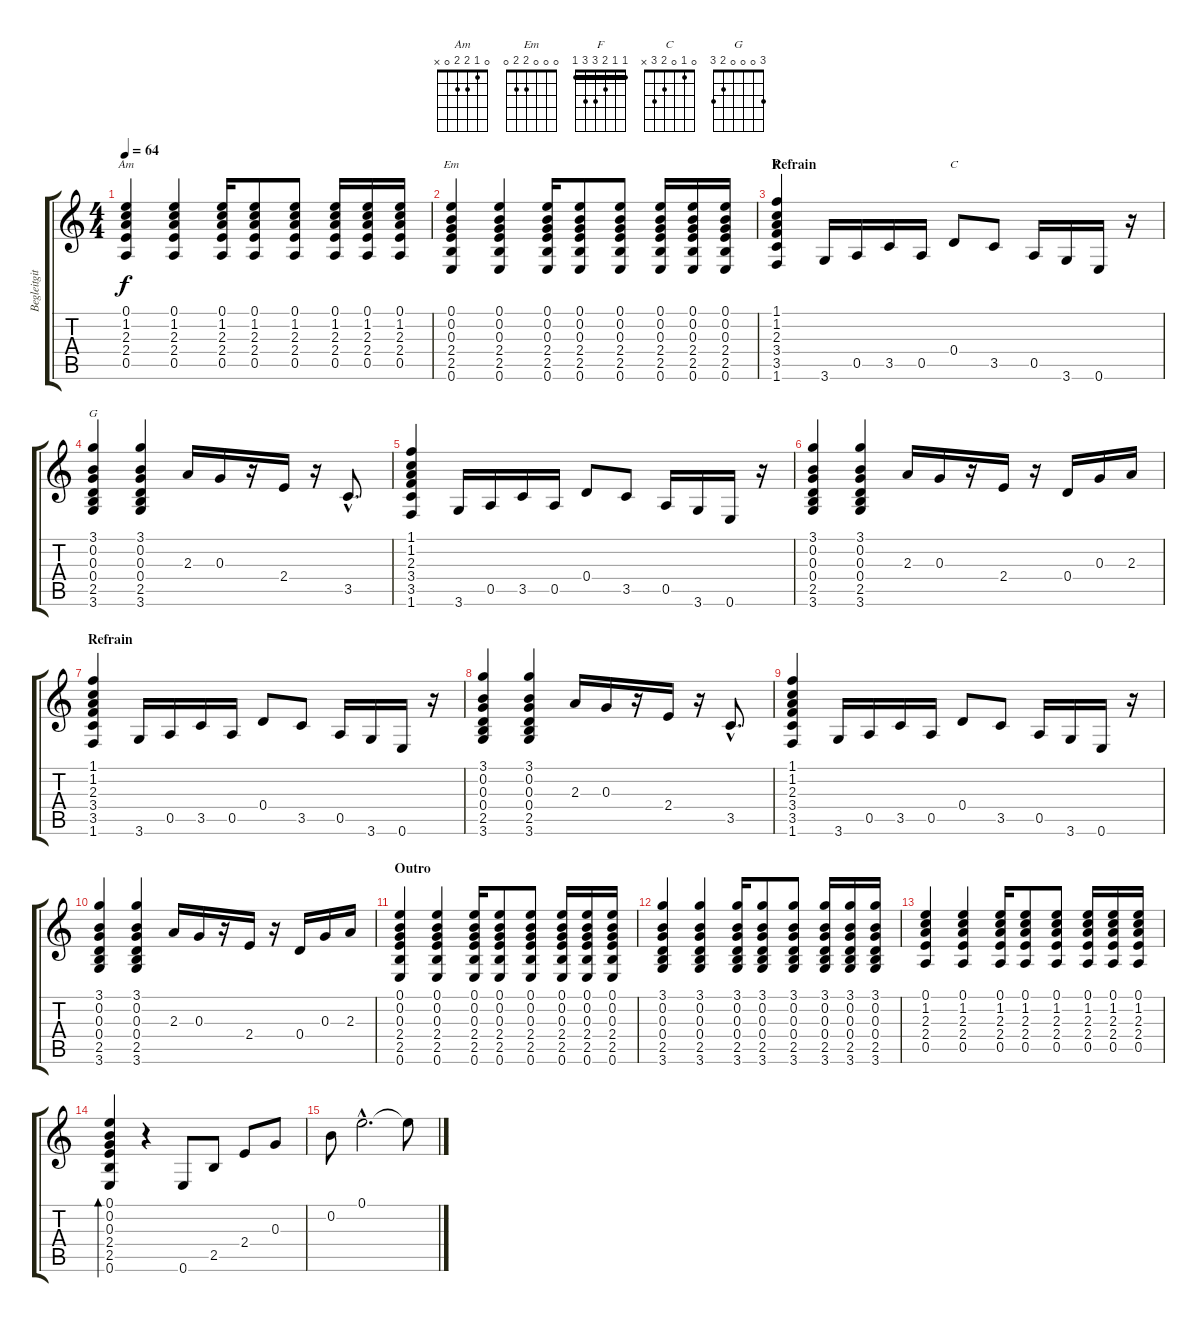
\track ("Begleitgitarre" "Begleitgit") {instrument acousticguitarsteel}
\staff {score tabs}
\tuning (E4 B3 G3 D3 A2 E2) {hide}
\chord ("Am" 0 1 2 2 0 x)
\chord ("Em" 0 0 0 2 2 0)
\chord ("F" 1 1 2 3 3 1) {barre 1}
\chord ("C" 0 1 0 2 3 x)
\chord ("G" 3 0 0 0 2 3)
\ts (4 4)
\tempo 64
\clef g2
\ks c
(0.1 1.2 2.3 2.4 0.5).4{ch "Am" dy f} (0.1 1.2 2.3 2.4 0.5).4 (0.1 1.2 2.3 2.4 0.5).16 (0.1 1.2 2.3 2.4 0.5).8 (0.1 1.2 2.3 2.4 0.5).8 (0.1 1.2 2.3 2.4 0.5).16 (0.1 1.2 2.3 2.4 0.5).16 (0.1 1.2 2.3 2.4 0.5).16 |
(0.1 0.2 0.3 2.4 2.5 0.6).4{ch "Em"} (0.1 0.2 0.3 2.4 2.5 0.6).4 (0.1 0.2 0.3 2.4 2.5 0.6).16 (0.1 0.2 0.3 2.4 2.5 0.6).8 (0.1 0.2 0.3 2.4 2.5 0.6).8 (0.1 0.2 0.3 2.4 2.5 0.6).16 (0.1 0.2 0.3 2.4 2.5 0.6).16 (0.1 0.2 0.3 2.4 2.5 0.6).16 |
\section ("" "Refrain")
(1.1 1.2 2.3 3.4 3.5 1.6).4{ch "F"} 3.6.16 0.5.16 3.5.16 0.5.16 0.4.8{ch "C"} 3.5.8 0.5.16 3.6.16 0.6.16 r.16 |
(3.1 0.2 0.3 0.4 2.5 3.6).4{ch "G"} (3.1 0.2 0.3 0.4 2.5 3.6).4 2.3.16 0.3.16 r.16 2.4.16 r.16 3.5{hac}.8{d} |
(1.1 1.2 2.3 3.4 3.5 1.6).4 3.6.16 0.5.16 3.5.16 0.5.16 0.4.8 3.5.8 0.5.16 3.6.16 0.6.16 r.16 |
(3.1 0.2 0.3 0.4 2.5 3.6).4 (3.1 0.2 0.3 0.4 2.5 3.6).4 2.3.16 0.3.16 r.16 2.4.16 r.16 0.4.16 0.3.16 2.3.16 |
\section ("" "Refrain")
(1.1 1.2 2.3 3.4 3.5 1.6).4 3.6.16 0.5.16 3.5.16 0.5.16 0.4.8 3.5.8 0.5.16 3.6.16 0.6.16 r.16 |
(3.1 0.2 0.3 0.4 2.5 3.6).4 (3.1 0.2 0.3 0.4 2.5 3.6).4 2.3.16 0.3.16 r.16 2.4.16 r.16 3.5{hac}.8{d} |
(1.1 1.2 2.3 3.4 3.5 1.6).4 3.6.16 0.5.16 3.5.16 0.5.16 0.4.8 3.5.8 0.5.16 3.6.16 0.6.16 r.16 |
(3.1 0.2 0.3 0.4 2.5 3.6).4 (3.1 0.2 0.3 0.4 2.5 3.6).4 2.3.16 0.3.16 r.16 2.4.16 r.16 0.4.16 0.3.16 2.3.16 |
\section ("" "Outro")
(0.1 0.2 0.3 2.4 2.5 0.6).4 (0.1 0.2 0.3 2.4 2.5 0.6).4 (0.1 0.2 0.3 2.4 2.5 0.6).16 (0.1 0.2 0.3 2.4 2.5 0.6).8 (0.1 0.2 0.3 2.4 2.5 0.6).8 (0.1 0.2 0.3 2.4 2.5 0.6).16 (0.1 0.2 0.3 2.4 2.5 0.6).16 (0.1 0.2 0.3 2.4 2.5 0.6).16 |
(3.1 0.2 0.3 0.4 2.5 3.6).4 (3.1 0.2 0.3 0.4 2.5 3.6).4 (3.1 0.2 0.3 0.4 2.5 3.6).16 (3.1 0.2 0.3 0.4 2.5 3.6).8 (3.1 0.2 0.3 0.4 2.5 3.6).8 (3.1 0.2 0.3 0.4 2.5 3.6).16 (3.1 0.2 0.3 0.4 2.5 3.6).16 (3.1 0.2 0.3 0.4 2.5 3.6).16 |
(0.1 1.2 2.3 2.4 0.5).4 (0.1 1.2 2.3 2.4 0.5).4 (0.1 1.2 2.3 2.4 0.5).16 (0.1 1.2 2.3 2.4 0.5).8 (0.1 1.2 2.3 2.4 0.5).8 (0.1 1.2 2.3 2.4 0.5).16 (0.1 1.2 2.3 2.4 0.5).16 (0.1 1.2 2.3 2.4 0.5).16 |
(0.1 0.2 0.3 2.4 2.5 0.6).4{bd 120} r.4 0.6.8 2.5.8 2.4.8 0.3.8 |
0.2.8 0.1{hac}.2{d} 0.1{t}.8
